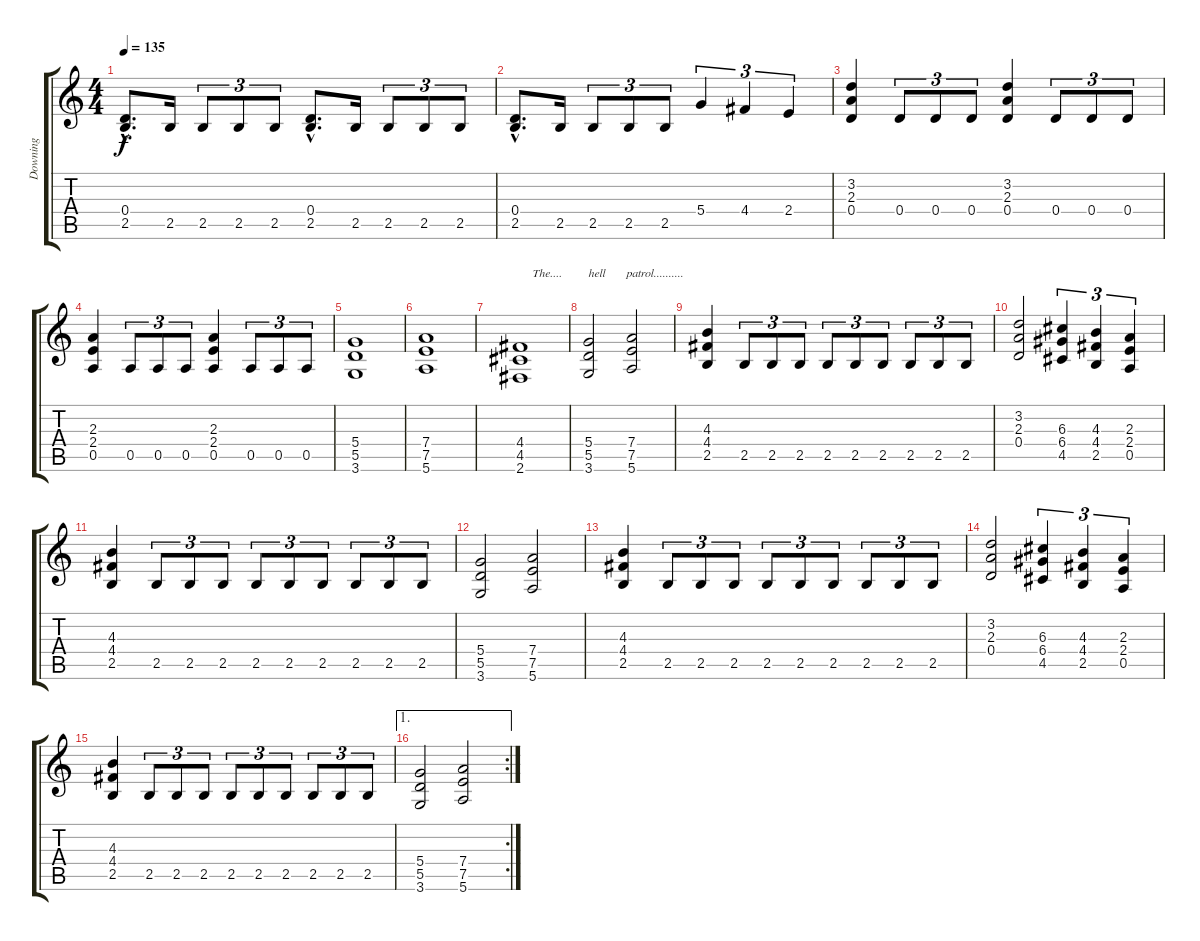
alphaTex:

\track ("Downing" "Downing") {instrument distortionguitar}
\staff {score tabs}
\tuning (E4 B3 G3 D3 A2 E2) {hide}
\ts (4 4)
\tempo 135
\clef g2
\ks c
(0.4{hac} 2.5{hac}).8{d dy f} 2.5.16 2.5.8{tu (3 2)} 2.5.8{tu (3 2)} 2.5.8{tu (3 2)} (0.4{hac} 2.5{hac}).8{d} 2.5.16 2.5.8{tu (3 2)} 2.5.8{tu (3 2)} 2.5.8{tu (3 2)} |
(0.4{hac} 2.5{hac}).8{d} 2.5.16 2.5.8{tu (3 2)} 2.5.8{tu (3 2)} 2.5.8{tu (3 2)} 5.4.4{tu (3 2)} 4.4.4{tu (3 2)} 2.4.4{tu (3 2)} |
(3.2 2.3 0.4).4 0.4.8{tu (3 2)} 0.4.8{tu (3 2)} 0.4.8{tu (3 2)} (3.2 2.3 0.4).4 0.4.8{tu (3 2)} 0.4.8{tu (3 2)} 0.4.8{tu (3 2)} |
(2.3 2.4 0.5).4 0.5.8{tu (3 2)} 0.5.8{tu (3 2)} 0.5.8{tu (3 2)} (2.3 2.4 0.5).4 0.5.8{tu (3 2)} 0.5.8{tu (3 2)} 0.5.8{tu (3 2)} |
(5.4 5.5 3.6).1 |
(7.4 7.5 5.6).1 |
(4.4 4.5 2.6).1{txt "    The...."} |
(5.4 5.5 3.6).2{txt "hell       patrol.........."} (7.4 7.5 5.6).2 |
(4.3 4.4 2.5).4 2.5.8{tu (3 2)} 2.5.8{tu (3 2)} 2.5.8{tu (3 2)} 2.5.8{tu (3 2)} 2.5.8{tu (3 2)} 2.5.8{tu (3 2)} 2.5.8{tu (3 2)} 2.5.8{tu (3 2)} 2.5.8{tu (3 2)} |
(3.2 2.3 0.4).2 (6.3 6.4 4.5).4{tu (3 2)} (4.3 4.4 2.5).4{tu (3 2)} (2.3 2.4 0.5).4{tu (3 2)} |
(4.3 4.4 2.5).4 2.5.8{tu (3 2)} 2.5.8{tu (3 2)} 2.5.8{tu (3 2)} 2.5.8{tu (3 2)} 2.5.8{tu (3 2)} 2.5.8{tu (3 2)} 2.5.8{tu (3 2)} 2.5.8{tu (3 2)} 2.5.8{tu (3 2)} |
(5.4 5.5 3.6).2 (7.4 7.5 5.6).2 |
(4.3 4.4 2.5).4 2.5.8{tu (3 2)} 2.5.8{tu (3 2)} 2.5.8{tu (3 2)} 2.5.8{tu (3 2)} 2.5.8{tu (3 2)} 2.5.8{tu (3 2)} 2.5.8{tu (3 2)} 2.5.8{tu (3 2)} 2.5.8{tu (3 2)} |
(3.2 2.3 0.4).2 (6.3 6.4 4.5).4{tu (3 2)} (4.3 4.4 2.5).4{tu (3 2)} (2.3 2.4 0.5).4{tu (3 2)} |
(4.3 4.4 2.5).4 2.5.8{tu (3 2)} 2.5.8{tu (3 2)} 2.5.8{tu (3 2)} 2.5.8{tu (3 2)} 2.5.8{tu (3 2)} 2.5.8{tu (3 2)} 2.5.8{tu (3 2)} 2.5.8{tu (3 2)} 2.5.8{tu (3 2)} |
\ae 1
\rc 2
(5.4 5.5 3.6).2 (7.4 7.5 5.6).2
